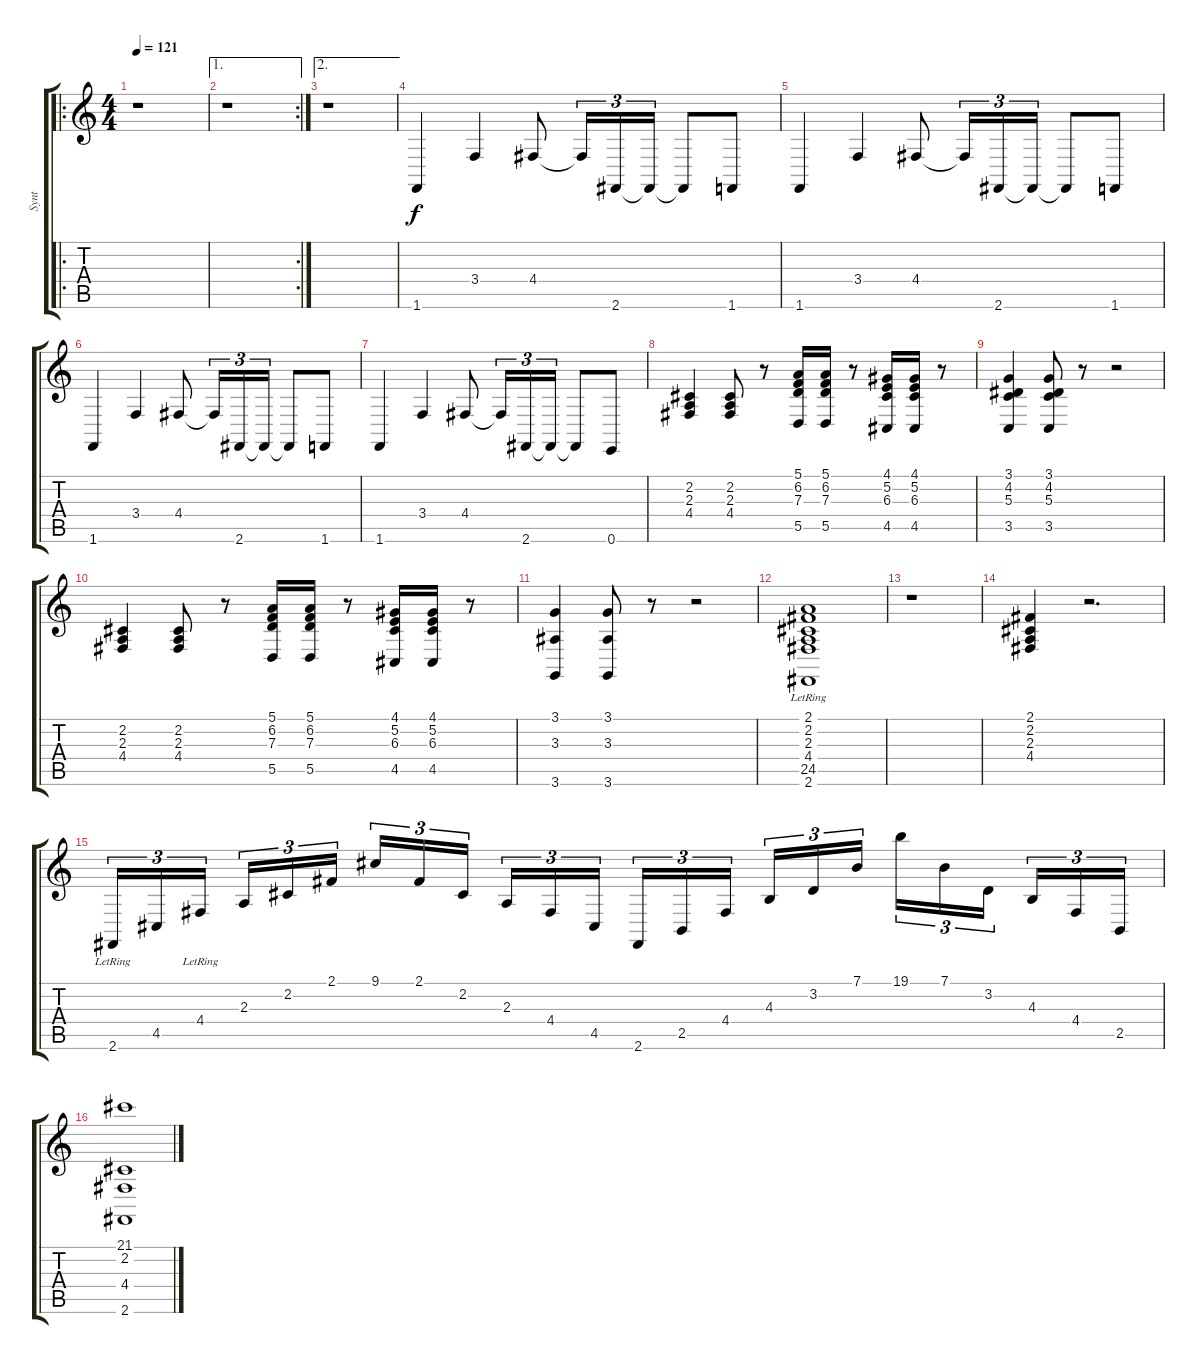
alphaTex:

\track ("Synt" "Synt") {instrument stringensemble1}
\staff {score tabs}
\tuning (E4 B3 G3 D3 A2 E2) {hide}
\ro
\ts (4 4)
\tempo 121
\clef g2
\ks c
r.1{dy f instrument stringensemble1} |
\ae 1
\rc 2
r.1 |
\ae 2
r.1 |
1.6.4 3.4.4 4.4.8 4.4{t}.16{tu (3 2)} 2.6.16{tu (3 2)} 2.6{t}.16{tu (3 2)} 2.6{t}.8 1.6.8 |
1.6.4 3.4.4 4.4.8 4.4{t}.16{tu (3 2)} 2.6.16{tu (3 2)} 2.6{t}.16{tu (3 2)} 2.6{t}.8 1.6.8 |
1.6.4 3.4.4 4.4.8 4.4{t}.16{tu (3 2)} 2.6.16{tu (3 2)} 2.6{t}.16{tu (3 2)} 2.6{t}.8 1.6.8 |
1.6.4 3.4.4 4.4.8 4.4{t}.16{tu (3 2)} 2.6.16{tu (3 2)} 2.6{t}.16{tu (3 2)} 2.6{t}.8 0.6.8 |
(2.2 2.3 4.4).4 (2.2 2.3 4.4).8 r.8 (5.1 6.2 7.3 5.5).16 (5.1 6.2 7.3 5.5).16 r.8 (4.1 5.2 6.3 4.5).16 (4.1 5.2 6.3 4.5).16 r.8 |
(3.1 4.2 5.3 3.5).4 (3.1 4.2 5.3 3.5).8 r.8 r.2 |
(2.2 2.3 4.4).4 (2.2 2.3 4.4).8 r.8 (5.1 6.2 7.3 5.5).16 (5.1 6.2 7.3 5.5).16 r.8 (4.1 5.2 6.3 4.5).16 (4.1 5.2 6.3 4.5).16 r.8 |
(3.1 3.3 3.6).4 (3.1 3.3 3.6).8 r.8 r.2 |
(2.1 2.2 2.3 4.4 24.5 2.6{lr}).1 |
r.1 |
(2.1 2.2 2.3 4.4).4 r.2{d} |
2.6{lr}.16{tu (3 2)} 4.5.16{tu (3 2)} 4.4{lr}.16{tu (3 2)} 2.3.16{tu (3 2)} 2.2.16{tu (3 2)} 2.1.16{tu (3 2)} 9.1.16{tu (3 2)} 2.1.16{tu (3 2)} 2.2.16{tu (3 2)} 2.3.16{tu (3 2)} 4.4.16{tu (3 2)} 4.5.16{tu (3 2)} 2.6.16{tu (3 2)} 2.5.16{tu (3 2)} 4.4.16{tu (3 2)} 4.3.16{tu (3 2)} 3.2.16{tu (3 2)} 7.1.16{tu (3 2)} 19.1.16{tu (3 2)} 7.1.16{tu (3 2)} 3.2.16{tu (3 2)} 4.3.16{tu (3 2)} 4.4.16{tu (3 2)} 2.5.16{tu (3 2)} |
(21.1 2.2 4.4 2.6).1
